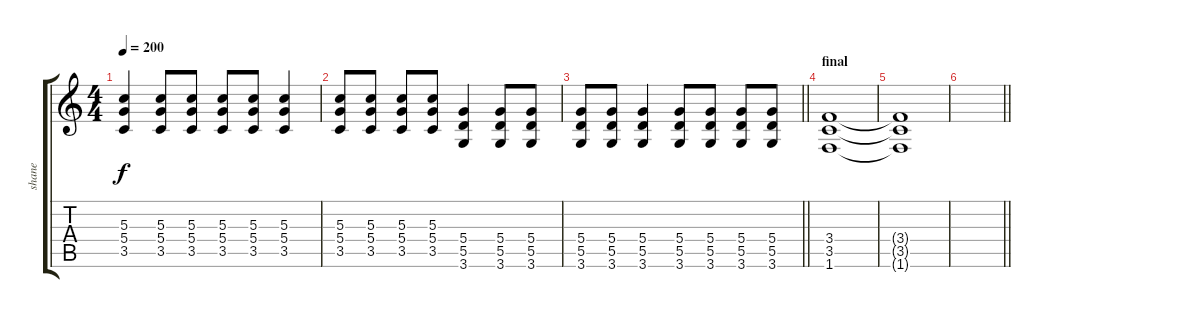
\track ("shane" "shane") {mute instrument distortionguitar}
\staff {score tabs}
\tuning (E4 B3 G3 D3 A2 E2) {hide}
\ts (4 4)
\tempo 200
\clef g2
\ks c
(5.3 5.4 3.5).4{dy f} (5.3 5.4 3.5).8 (5.3 5.4 3.5).8 (5.3 5.4 3.5).8 (5.3 5.4 3.5).8 (5.3 5.4 3.5).4 |
(5.3 5.4 3.5).8 (5.3 5.4 3.5).8 (5.3 5.4 3.5).8 (5.3 5.4 3.5).8 (5.4 5.5 3.6).4 (5.4 5.5 3.6).8 (5.4 5.5 3.6).8 |
\barLineRight lightlight
(5.4 5.5 3.6).8 (5.4 5.5 3.6).8 (5.4 5.5 3.6).4 (5.4 5.5 3.6).8 (5.4 5.5 3.6).8 (5.4 5.5 3.6).8 (5.4 5.5 3.6).8 |
\section ("" "final")
(3.4 3.5 1.6).1 |
(3.4{t} 3.5{t} 1.6{t}).1 |
\barLineRight lightlight
